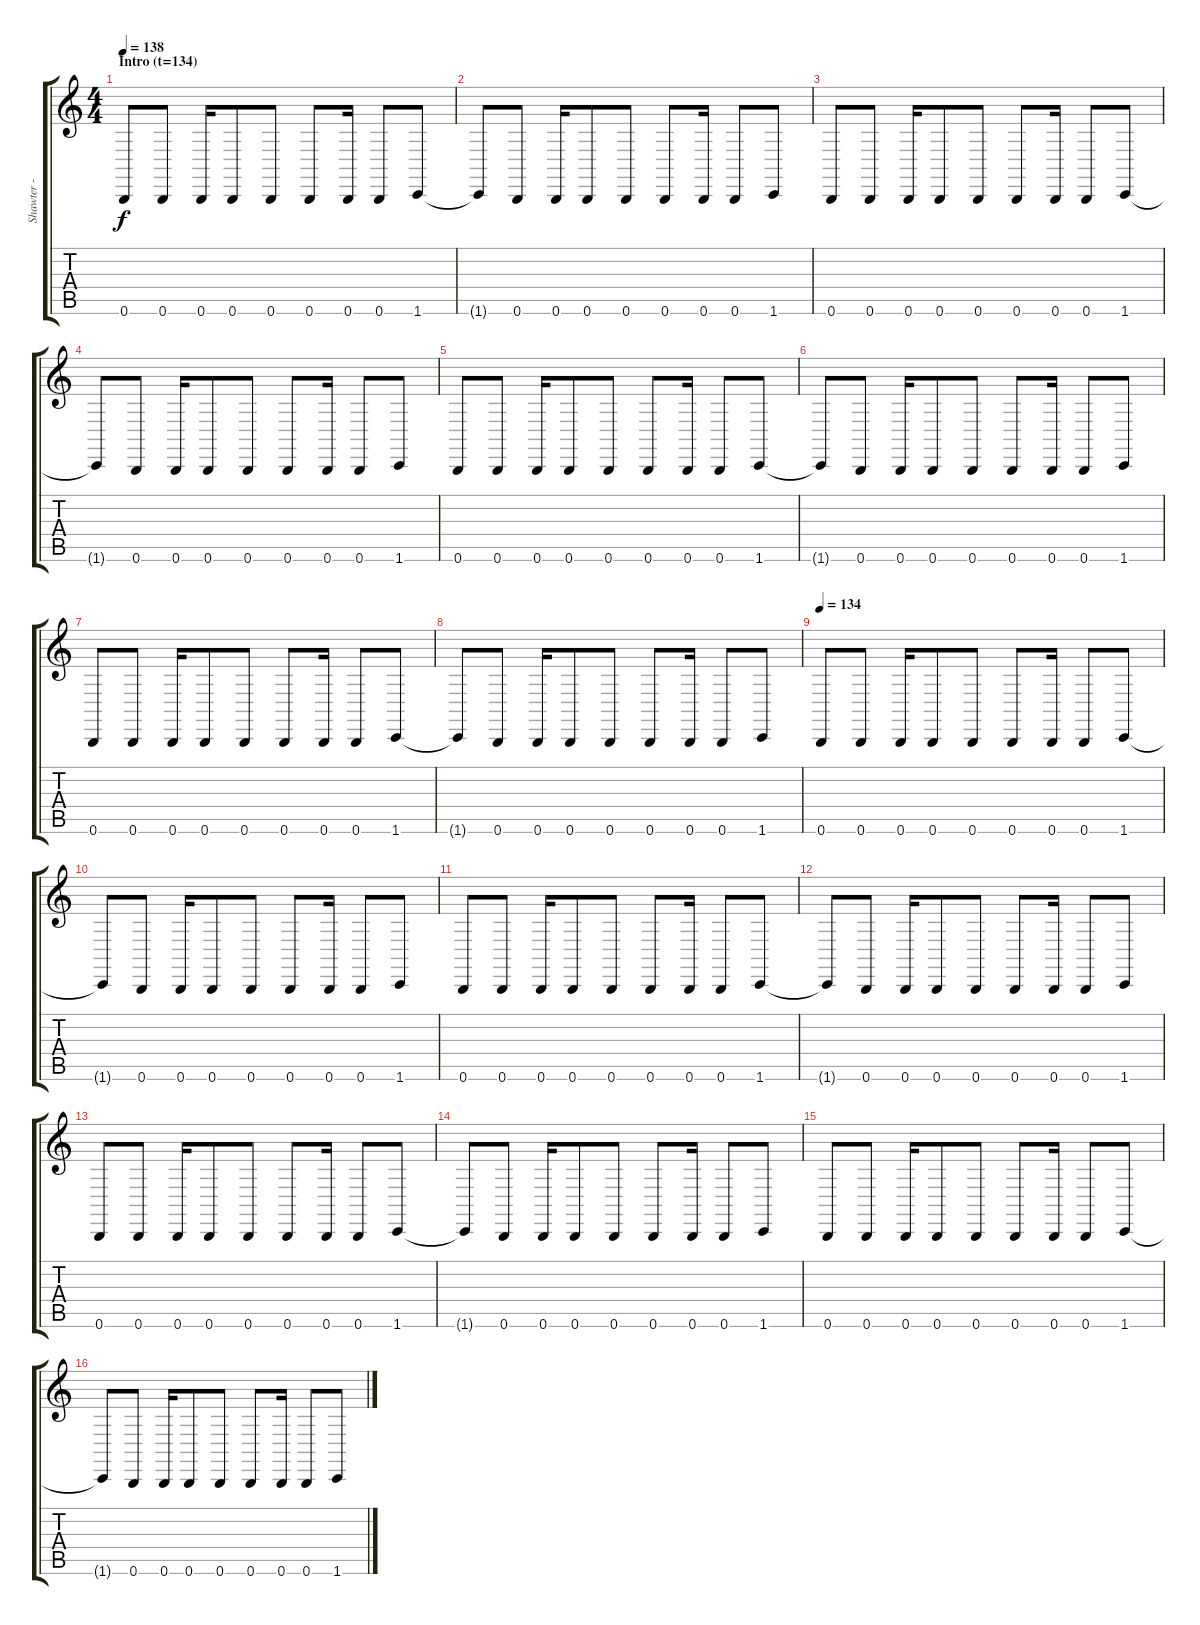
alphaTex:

\track ("Shawter - Machines 1" "Shawter - ") {instrument fx4atmosphere}
\staff {score tabs}
\tuning (Db4 Ab3 E3 B2 Gb2 B1) {hide}
\ts (4 4)
\section ("" "Intro (t=134)")
\tempo 138
\tempo 134
\tempo 138
\clef g2
\ks c
0.6.8{dy f volume 12 balance 2 instrument fx4atmosphere} 0.6.8 0.6.16 0.6.8 0.6.8 0.6.8 0.6.16 0.6.8 1.6.8 |
1.6{t}.8 0.6.8 0.6.16 0.6.8 0.6.8 0.6.8 0.6.16 0.6.8 1.6.8 |
0.6.8 0.6.8 0.6.16 0.6.8 0.6.8 0.6.8 0.6.16 0.6.8 1.6.8 |
1.6{t}.8 0.6.8 0.6.16 0.6.8 0.6.8 0.6.8 0.6.16 0.6.8 1.6.8 |
0.6.8 0.6.8 0.6.16 0.6.8 0.6.8 0.6.8 0.6.16 0.6.8 1.6.8 |
1.6{t}.8 0.6.8 0.6.16 0.6.8 0.6.8 0.6.8 0.6.16 0.6.8 1.6.8 |
0.6.8 0.6.8 0.6.16 0.6.8 0.6.8 0.6.8 0.6.16 0.6.8 1.6.8 |
1.6{t}.8 0.6.8 0.6.16 0.6.8 0.6.8 0.6.8 0.6.16 0.6.8 1.6.8 |
\section ("" "")
\tempo 134
0.6.8{volume 12 balance 2 instrument fx4atmosphere} 0.6.8 0.6.16 0.6.8 0.6.8 0.6.8 0.6.16 0.6.8 1.6.8 |
1.6{t}.8 0.6.8 0.6.16 0.6.8 0.6.8 0.6.8 0.6.16 0.6.8 1.6.8 |
0.6.8 0.6.8 0.6.16 0.6.8 0.6.8 0.6.8 0.6.16 0.6.8 1.6.8 |
1.6{t}.8 0.6.8 0.6.16 0.6.8 0.6.8 0.6.8 0.6.16 0.6.8 1.6.8 |
0.6.8 0.6.8 0.6.16 0.6.8 0.6.8 0.6.8 0.6.16 0.6.8 1.6.8 |
1.6{t}.8 0.6.8 0.6.16 0.6.8 0.6.8 0.6.8 0.6.16 0.6.8 1.6.8 |
0.6.8 0.6.8 0.6.16 0.6.8 0.6.8 0.6.8 0.6.16 0.6.8 1.6.8 |
1.6{t}.8 0.6.8 0.6.16 0.6.8 0.6.8 0.6.8 0.6.16 0.6.8 1.6.8
